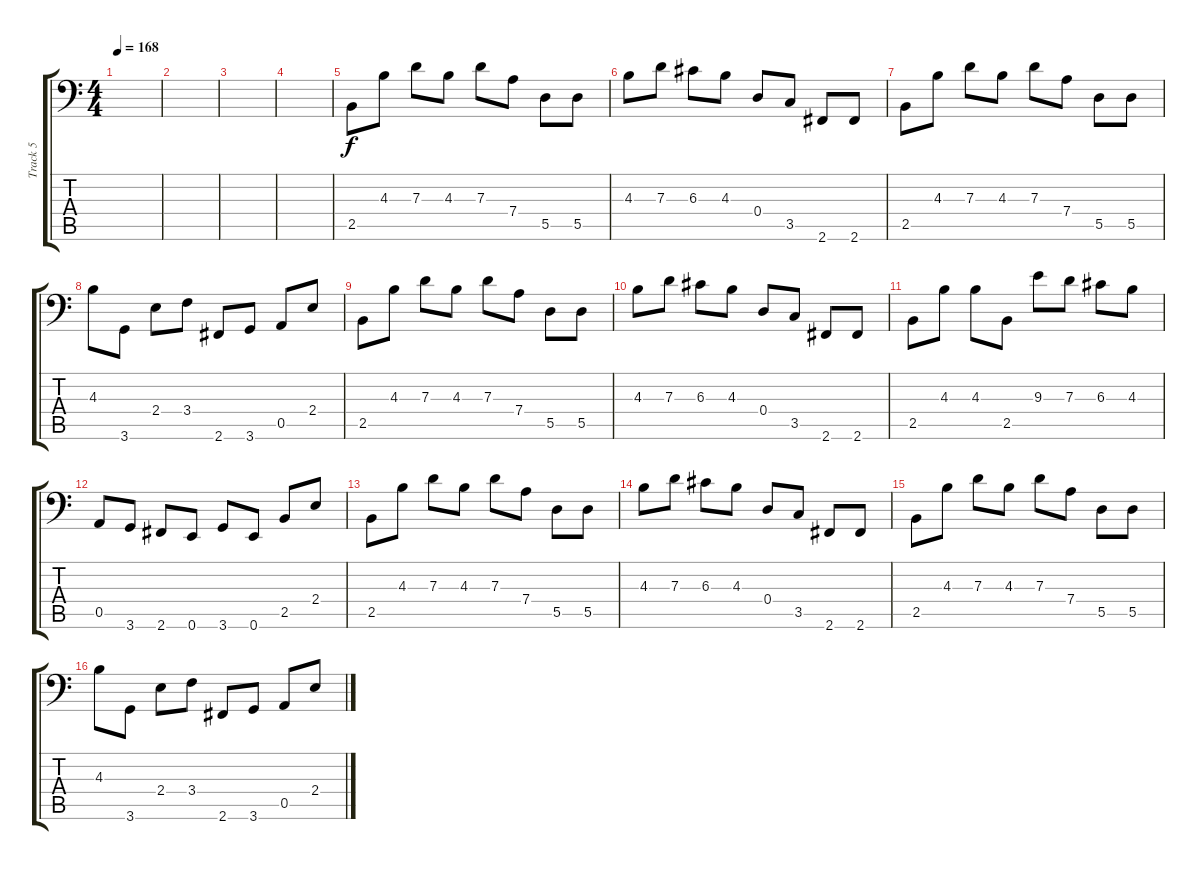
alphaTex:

\track ("Track 5" "Track 5") {instrument electricbassfinger}
\staff {score tabs}
\tuning (E3 B2 G2 D2 A1 E1) {hide}
\ts (4 4)
\tempo 168
\clef f4
\ks c
|
|
|
|
2.5.8 4.3.8 7.3.8 4.3.8 7.3.8 7.4.8 5.5.8 5.5.8 |
4.3.8 7.3.8 6.3.8 4.3.8 0.4.8 3.5.8 2.6.8 2.6.8 |
2.5.8 4.3.8 7.3.8 4.3.8 7.3.8 7.4.8 5.5.8 5.5.8 |
4.3.8 3.6.8 2.4.8 3.4.8 2.6.8 3.6.8 0.5.8 2.4.8 |
2.5.8 4.3.8 7.3.8 4.3.8 7.3.8 7.4.8 5.5.8 5.5.8 |
4.3.8 7.3.8 6.3.8 4.3.8 0.4.8 3.5.8 2.6.8 2.6.8 |
2.5.8 4.3.8 4.3.8 2.5.8 9.3.8 7.3.8 6.3.8 4.3.8 |
0.5.8 3.6.8 2.6.8 0.6.8 3.6.8 0.6.8 2.5.8 2.4.8 |
2.5.8 4.3.8 7.3.8 4.3.8 7.3.8 7.4.8 5.5.8 5.5.8 |
4.3.8 7.3.8 6.3.8 4.3.8 0.4.8 3.5.8 2.6.8 2.6.8 |
2.5.8 4.3.8 7.3.8 4.3.8 7.3.8 7.4.8 5.5.8 5.5.8 |
4.3.8 3.6.8 2.4.8 3.4.8 2.6.8 3.6.8 0.5.8 2.4.8
